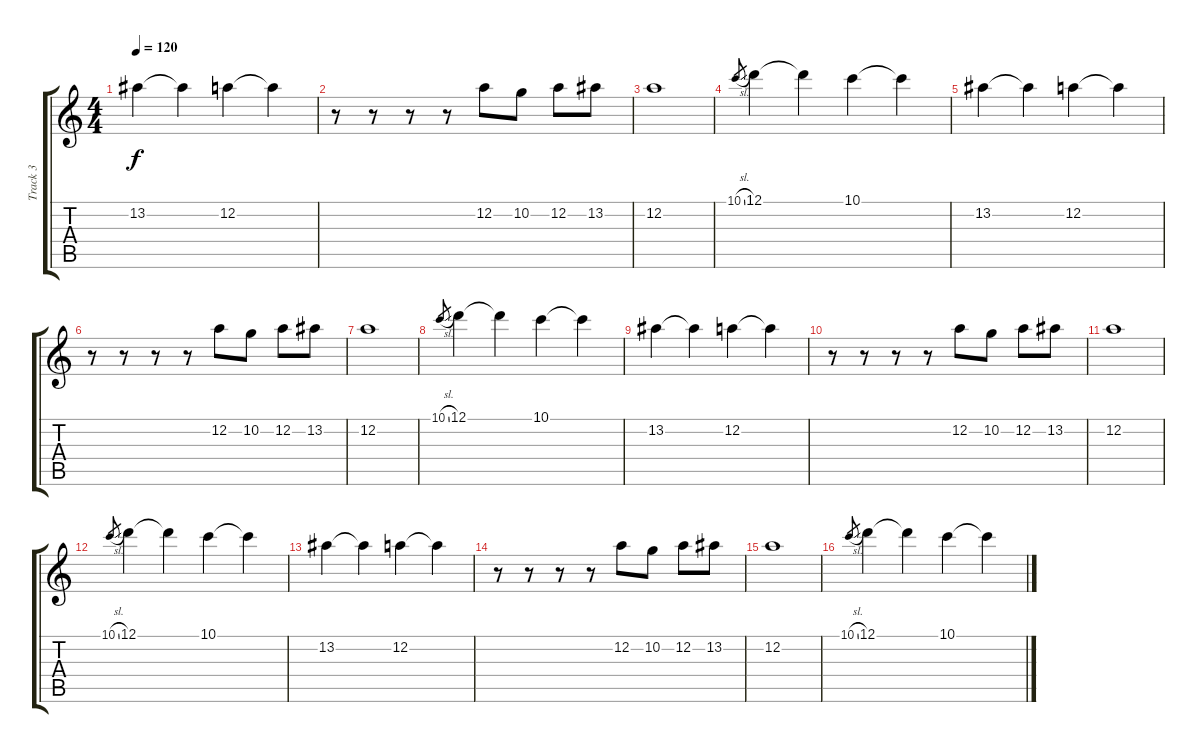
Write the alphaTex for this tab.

\track ("Track 3" "Track 3") {instrument acousticguitarsteel}
\staff {score tabs}
\tuning (D4 A3 F3 C3 G2 D2) {hide}
\ts (4 4)
\tempo 120
\clef g2
\ks c
13.2.4{dy f} 13.2{t}.4 12.2.4 12.2{t}.4 |
r.8 r.8 r.8 r.8 12.2.8 10.2.8 12.2.8 13.2.8 |
12.2.1 |
10.1{sl}.8{gr} 12.1.4 12.1{t}.4 10.1.4 10.1{t}.4 |
13.2.4 13.2{t}.4 12.2.4 12.2{t}.4 |
r.8 r.8 r.8 r.8 12.2.8 10.2.8 12.2.8 13.2.8 |
12.2.1 |
10.1{sl}.8{gr} 12.1.4 12.1{t}.4 10.1.4 10.1{t}.4 |
13.2.4 13.2{t}.4 12.2.4 12.2{t}.4 |
r.8 r.8 r.8 r.8 12.2.8 10.2.8 12.2.8 13.2.8 |
12.2.1 |
10.1{sl}.8{gr} 12.1.4 12.1{t}.4 10.1.4 10.1{t}.4 |
13.2.4 13.2{t}.4 12.2.4 12.2{t}.4 |
r.8 r.8 r.8 r.8 12.2.8 10.2.8 12.2.8 13.2.8 |
12.2.1 |
10.1{sl}.8{gr} 12.1.4 12.1{t}.4 10.1.4 10.1{t}.4
